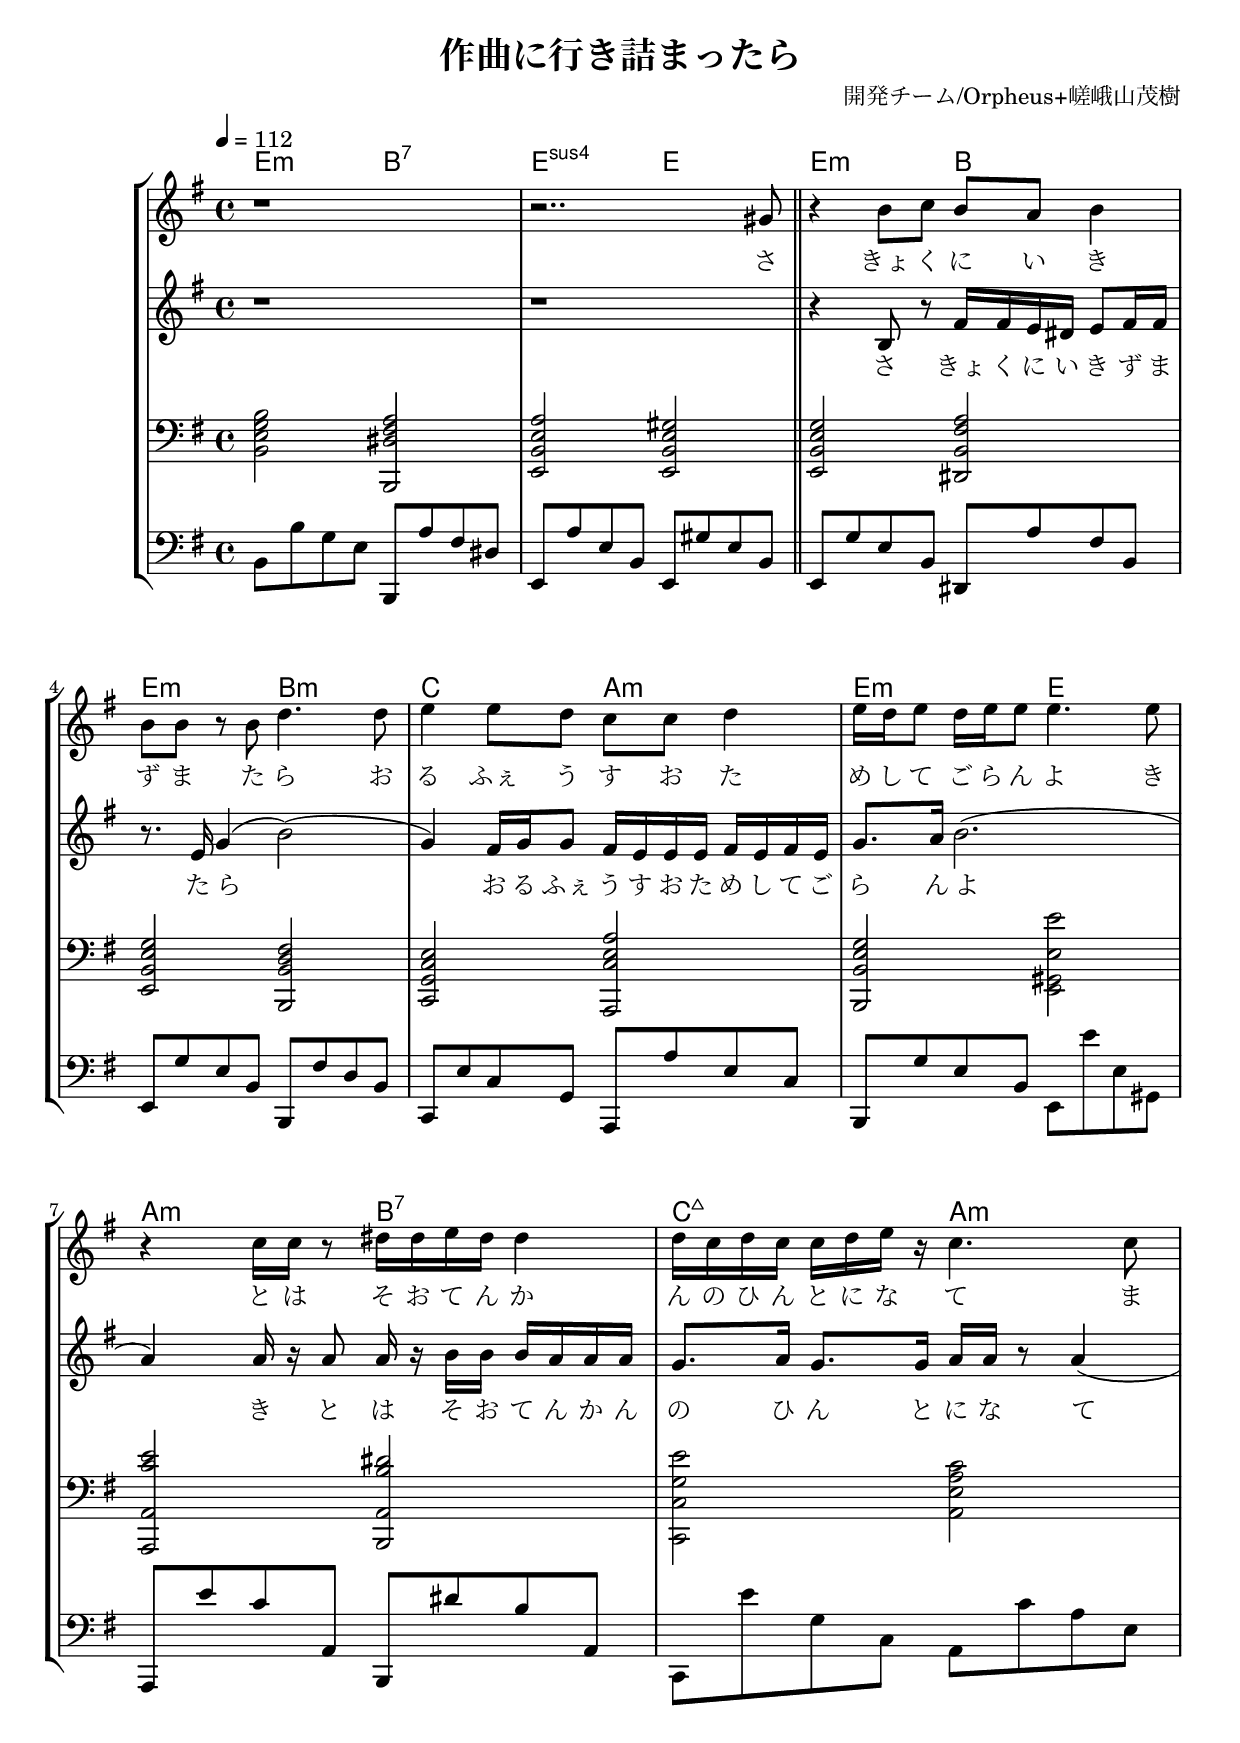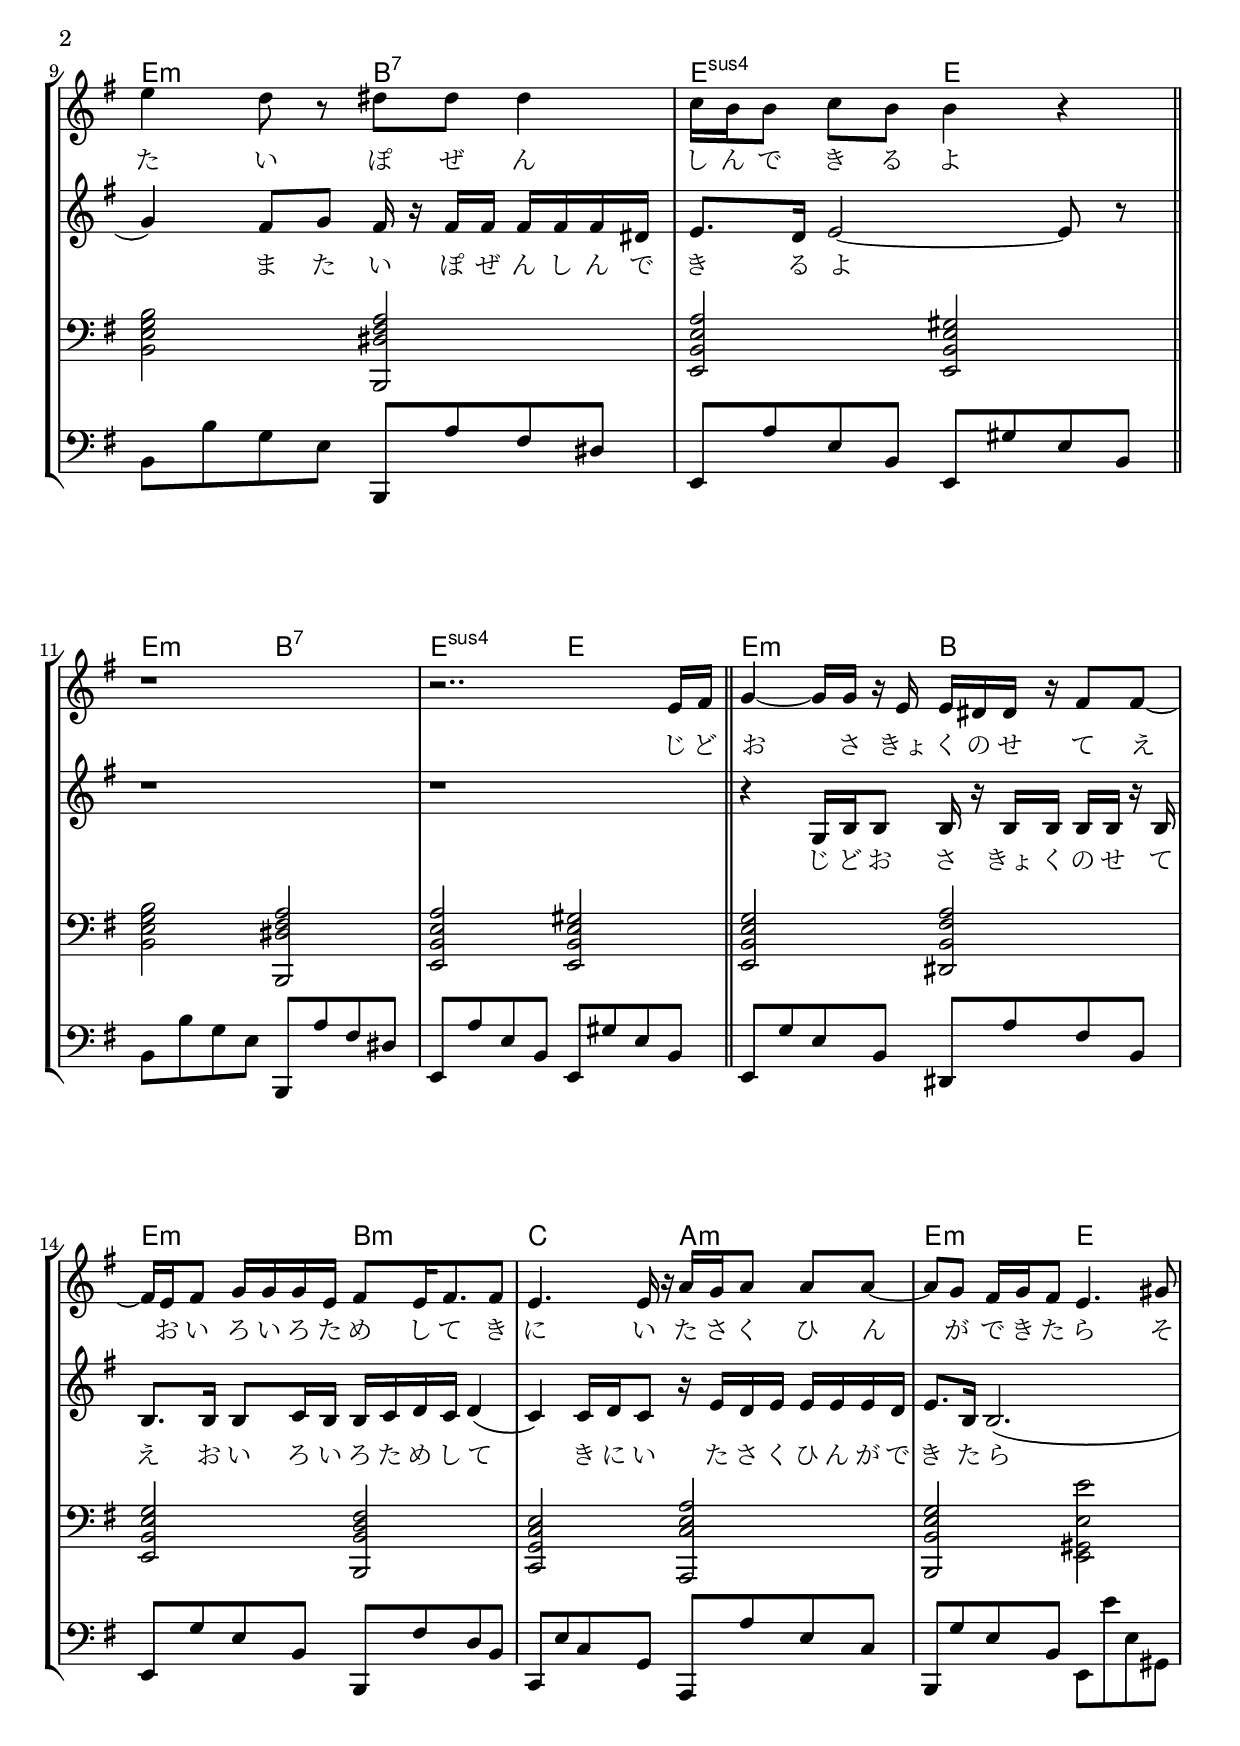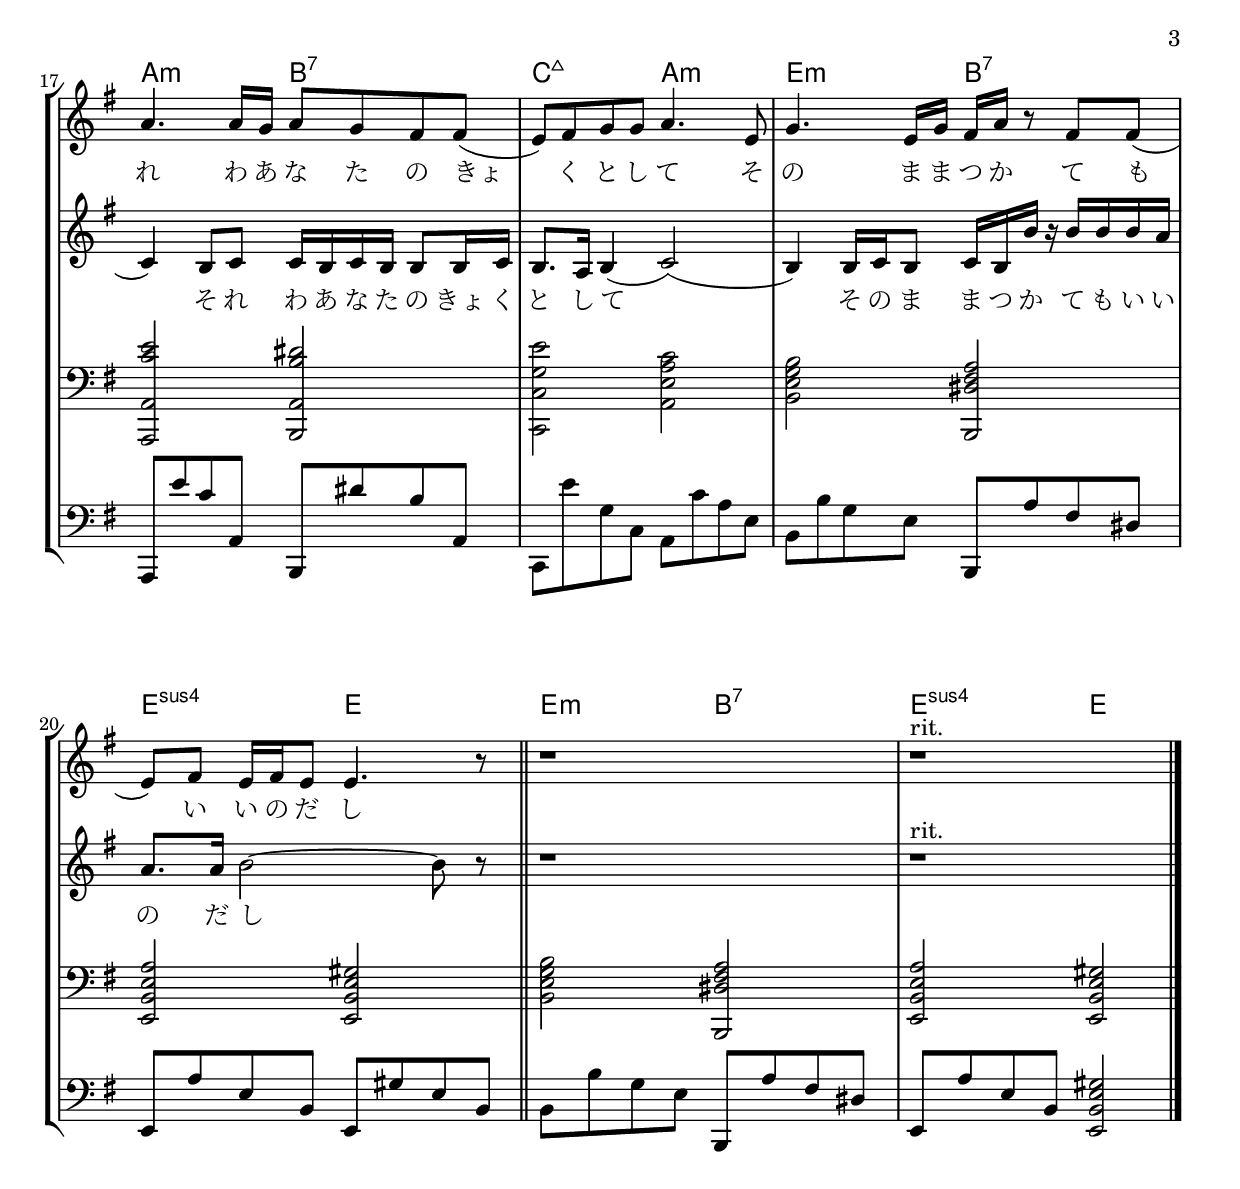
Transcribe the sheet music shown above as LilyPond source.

\version "2.12.1"

\header {
	title = \markup {作曲に行き詰まったら}
	composer = \markup \center-column {開発チーム/Orpheus+嵯峨山茂樹}
}

harmony = \chordmode {
	e2:m b:7 e:sus4 e 

	e:m b e:m b:m c a:m e:m e a:m b:7 c:maj7 a:m e:m b:7 e:sus4 e 

	e:m b:7 e:sus4 e 

	e:m b e:m b:m c a:m e:m e a:m b:7 c:maj7 a:m e:m b:7 e:sus4 e 

	e:m b:7 e:sus4 e 
}

melody = {
	\key g \major
	\tempo 4 = 112
	r1 | r2.. 
	\set Staff.midiInstrument = #"fss0.42"
	\set Staff.midiMinimumVolume = #0.7
	\set Staff.midiMaximumVolume = #0.9
	gis'8 
	r4  b'8  c''8  b'8  a'8  b'4 
	b'8  b'8  r8  b'8  d''4.  d''8 
	e''4  e''8  d''8  c''8  c''8  d''4 
	e''16  d''16  e''8  d''16  e''16  e''8  e''4.  e''8 
	r4  c''16  c''16  r8  dis''16  dis''16  e''16  dis''16  dis''4 
	d''16  c''16  d''16  c''16  c''16  d''16  e''16  r16  c''4.  c''8 
	e''4  d''8  r8  dis''8  dis''8  dis''4 
	c''16  b'16  b'8  c''8  b'8  b'4  	r4 	r1 | r2.. 
	\set Staff.midiInstrument = #"fss0.42"
	\set Staff.midiMinimumVolume = #0.7
	\set Staff.midiMaximumVolume = #0.9
	e'16  fis'16 
	g'4~g'16  g'16  r16  e'16  e'16  dis'16  dis'16  r16  fis'8  fis'8~ 
	fis'16  e'16  fis'8  g'16  g'16  g'16  e'16  fis'8  e'16  fis'8.  fis'8 
	e'4.  e'16  r16  a'16  g'16  a'8  a'8  a'8~ 
	a'8  g'8  fis'16  g'16  fis'8  e'4.  gis'8 
	a'4.  a'16  g'16  a'8  g'8  fis'8  fis'8 
	(e'8)  fis'8  g'8  g'8  a'4.  e'8 
	g'4.  e'16  g'16  fis'16  a'16  r8  fis'8  fis'8 
	(e'8)  fis'8  e'16  fis'16  e'8  e'4.  	r8 	r1 | r1^"rit." \bar "|."
}

words = \lyricmode {
	
	さ  きょ  く  に  い  き  ず  ま  た  ら  お  る  ふぇ  う  す  お  た  め  し  て  ご  ら  ん  よ  き  と  は  そ  お  て  ん  か  ん  の  ひ  ん  と  に  な  て  ま  た  い  ぽ  ぜ  ん  し  ん  で  き  る  よ  
	
	じ  ど  お  さ  きょ  く  の  せ  て  え  お  い  ろ  い  ろ  た  め  し  て  き  に  い  た  さ  く  ひ  ん  が  で  き  た  ら  そ  れ  わ  あ  な  た  の  きょ  く  と  し  て  そ  の  ま  ま  つ  か  て  も  い  い  の  だ  し  
	
}

secondmelody = {
	\key g \major
	\tempo 4 = 112
	r1 | r1   
	\set Staff.midiInstrument = #"mmi0.48"
	\set Staff.midiMinimumVolume = #0.7
	\set Staff.midiMaximumVolume = #0.9
	r4 b8  r8  fis'16  fis'16  e'16  dis'16  e'8  fis'16  fis'16 
	r8.  e'16  g'4  (b'2) 
	(g'4)  fis'16  g'16  g'8  fis'16  e'16  e'16  e'16  fis'16  e'16  fis'16  e'16 
	g'8.  a'16  b'2. 
	(a'4)  a'16  r16  a'8  a'16  r16  b'16  b'16  b'16  a'16  a'16  a'16 
	g'8.  a'16  g'8.  g'16  a'16  a'16  r8  a'4 
	(g'4)  fis'8  g'8  fis'16  r16  fis'16  fis'16  fis'16  fis'16  fis'16  dis'16 
	e'8.  d'16  e'2~e'8  	r8 	r1 | r1   
	\set Staff.midiInstrument = #"mmi0.48"
	\set Staff.midiMinimumVolume = #0.7
	\set Staff.midiMaximumVolume = #0.9
	r4 g16  b16  b8  b16  r16  b16  b16  b16  b16  r16  b16 
	b8.  b16  b8  c'16  b16  b16  c'16  d'16  c'16  d'4 
	(c'4)  c'16  d'16  c'8  r16  e'16  d'16  e'16  e'16  e'16  e'16  d'16 
	e'8.  b16  b2. 
	(c'4)  b8  c'8  c'16  b16  c'16  b16  b8  b16  c'16 
	b8.  a16  b4  (c'2) 
	(b4)  b16  c'16  b8  c'16  b16  b'16  r16  b'16  b'16  b'16  a'16 
	a'8.  a'16  b'2~b'8  	r8 	r1 | r1^"rit." \bar "|."
}

secondwords = \lyricmode {
	
	さ  きょ  く  に  い  き  ず  ま  た  ら  お  る  ふぇ  う  す  お  た  め  し  て  ご  ら  ん  よ  き  と  は  そ  お  て  ん  か  ん  の  ひ  ん  と  に  な  て  ま  た  い  ぽ  ぜ  ん  し  ん  で  き  る  よ  
	
	じ  ど  お  さ  きょ  く  の  せ  て  え  お  い  ろ  い  ろ  た  め  し  て  き  に  い  た  さ  く  ひ  ん  が  で  き  た  ら  そ  れ  わ  あ  な  た  の  きょ  く  と  し  て  そ  の  ま  ま  つ  か  て  も  い  い  の  だ  し  
	
}

tempochange = {
	\tempo 4 = 112
	r1 | r1 \bar "||"
	\tempo 4 = 112
	r1 | r1 | r1 | r1 | r1 | r1 | r1 | r1 \bar "||"
	\tempo 4 = 112
	r1 | r1 \bar "||"
	\tempo 4 = 112
	r1 | r1 | r1 | r1 | r1 | r1 | r1 | r1 \bar "||"
	\tempo 4 = 112
	r1 | \tempo 4 = 84 r2 \tempo 4 = 74 r2 \bar "|."
}

mainacc = {
	\clef bass
	\set Staff.midiInstrument = #"String Ensemble 1"
	\set Staff.midiMinimumVolume = #0.3
	\set Staff.midiMaximumVolume = #0.6
	\key g \major
	\tempo 4 = 112
	<b, e g b>2
	<b,, dis fis a>2
	<e, b, e a>2
	<e, b, e gis>2
	\bar "||"

	\set Staff.midiInstrument = #"String Ensemble 1"
	\set Staff.midiMinimumVolume = #0.3
	\set Staff.midiMaximumVolume = #0.6
	<e, b, e g>2
	<dis, b, fis a>2
	<e, b, e g>2
	<b,, b, d fis>2
	<c, g, c e>2
	<a,, c e a>2
	<b,, b, e g>2
	<e, gis, e e'>2
	<a,, a, c' e'>2
	<b,, a, b dis'>2
	<c, c g e'>2
	<a, e a c'>2
	<b, e g b>2
	<b,, dis fis a>2
	<e, b, e a>2
	<e, b, e gis>2
	\bar "||"

	\set Staff.midiInstrument = #"String Ensemble 1"
	\set Staff.midiMinimumVolume = #0.3
	\set Staff.midiMaximumVolume = #0.6
	<b, e g b>2
	<b,, dis fis a>2
	<e, b, e a>2
	<e, b, e gis>2
	\bar "||"

	\set Staff.midiInstrument = #"String Ensemble 1"
	\set Staff.midiMinimumVolume = #0.3
	\set Staff.midiMaximumVolume = #0.6
	<e, b, e g>2
	<dis, b, fis a>2
	<e, b, e g>2
	<b,, b, d fis>2
	<c, g, c e>2
	<a,, c e a>2
	<b,, b, e g>2
	<e, gis, e e'>2
	<a,, a, c' e'>2
	<b,, a, b dis'>2
	<c, c g e'>2
	<a, e a c'>2
	<b, e g b>2
	<b,, dis fis a>2
	<e, b, e a>2
	<e, b, e gis>2
	\bar "||"

	\set Staff.midiInstrument = #"String Ensemble 1"
	\set Staff.midiMinimumVolume = #0.3
	\set Staff.midiMaximumVolume = #0.6
	<b, e g b>2
	<b,, dis fis a>2
	<e, b, e a>2
	<e, b, e gis>2
	\bar "|."
}

subacc = {
	\clef bass
	\set Staff.midiInstrument = #"Pizzicato Strings"
	\set Staff.midiMinimumVolume = #0.3
	\set Staff.midiMaximumVolume = #0.6
	\key g \major
	\tempo 4 = 112
	b,8 b g e
	b,,8 a fis dis
	e,8 a e b,
	e,8 gis e b,
	\bar "||"

	\set Staff.midiInstrument = #"Pizzicato Strings"
	\set Staff.midiMinimumVolume = #0.3
	\set Staff.midiMaximumVolume = #0.6
	e,8 g e b,
	dis,8 a fis b,
	e,8 g e b,
	b,,8 fis d b,
	c,8 e c g,
	a,,8 a e c
	b,,8 g e b,
	e,8 e' e gis,
	a,,8 e' c' a,
	b,,8 dis' b a,
	c,8 e' g c
	a,8 c' a e
	b,8 b g e
	b,,8 a fis dis
	e,8 a e b,
	e,8 gis e b,
	\bar "||"

	\set Staff.midiInstrument = #"Pizzicato Strings"
	\set Staff.midiMinimumVolume = #0.3
	\set Staff.midiMaximumVolume = #0.6
	b,8 b g e
	b,,8 a fis dis
	e,8 a e b,
	e,8 gis e b,
	\bar "||"

	\set Staff.midiInstrument = #"Pizzicato Strings"
	\set Staff.midiMinimumVolume = #0.3
	\set Staff.midiMaximumVolume = #0.6
	e,8 g e b,
	dis,8 a fis b,
	e,8 g e b,
	b,,8 fis d b,
	c,8 e c g,
	a,,8 a e c
	b,,8 g e b,
	e,8 e' e gis,
	a,,8 e' c' a,
	b,,8 dis' b a,
	c,8 e' g c
	a,8 c' a e
	b,8 b g e
	b,,8 a fis dis
	e,8 a e b,
	e,8 gis e b,
	\bar "||"

	\set Staff.midiInstrument = #"Pizzicato Strings"
	\set Staff.midiMinimumVolume = #0.3
	\set Staff.midiMaximumVolume = #0.6
	b,8 b g e
	b,,8 a fis dis
	e,8 a e b,
	<e, b, e gis>2
	\bar "|."
}

percA = {
	\drummode {
	hh4 hh8 hh2 r8  |\times 16/32{ hh2 hh8. hh1 r4 r16 } \bar "||"
	hh8 hh8 hh8 hh8 hh8 hh8 hh8 hh8  |hh8 hh8 hh8 hh8 hh4 hh8 hh8  |hh8 hh8 hh8 hh8 hh8 hh8 hh8 hh8  |hh8 hh8 hh8 hh2 r8  |hh8 hh8 hh8 hh8 hh8 hh8 hh8 hh8  |hh8 hh8 hh8 hh8 hh4 hh8 hh8  |hh8 hh8 hh8 hh8 hh8 hh8 hh8 hh8  |r8 hh2. r8  \bar "||"
	hh8 hh8 hh8 hh8 hh8 hh8 hh8 hh8  |r8 hh2. r8  \bar "||"
	hh8 hh8 hh8 hh8 hh8 hh8 hh8 hh8  |hh8 hh8 hh8 hh8 hh4 hh8 hh8  |hh8 hh8 hh8 hh8 hh8 hh8 hh8 hh8  |hh8 hh8 hh8 hh2 r8  |hh8 hh8 hh8 hh8 hh8 hh8 hh8 hh8  |hh8 hh8 hh8 hh8 hh4 hh8 hh8  |hh8 hh8 hh8 hh8 hh8 hh8 hh8 hh8  |r8 hh2. r8  \bar "||"
	hh4 hh8 hh2 r8  |\times 16/32{ hh2 hh8. hh1 r4 r16 } \bar "|."
	}
}

percB = {
	\drummode {
	r16 hhp8 hhp8 hhp2 r8.  |\times 16/32{ r8 hhp4 hhp4 hhp8 hhp1 r4 } \bar "||"
	r4 sn8. sn8 sn8. sn8. sn16  |r4 sn8. sn8 sn8. sn4  |r4 sn8. sn8 sn8. sn8. sn16  |r8 sn8 sn4 sn8 sn16 sn8 sn8 sn16  |r4 sn8. sn8 sn8. sn8. sn16  |r4 sn8. sn8 sn8. sn4  |r4 sn8. sn8 sn8. sn8. sn16  |r4 sn2 sn4  \bar "||"
	r4 sn8. sn8 sn8. sn8. sn16  |r4 sn2 sn4  \bar "||"
	r4 sn8. sn8 sn8. sn8. sn16  |r4 sn8. sn8 sn8. sn4  |r4 sn8. sn8 sn8. sn8. sn16  |r8 sn8 sn4 sn8 sn16 sn8 sn8 sn16  |r4 sn8. sn8 sn8. sn8. sn16  |r4 sn8. sn8 sn8. sn4  |r4 sn8. sn8 sn8. sn8. sn16  |r4 sn2 sn4  \bar "||"
	r16 hhp8 hhp8 hhp2 r8.  |\times 16/32{ r8 hhp4 hhp4 hhp8 hhp1 r4 } \bar "|."
	}
}

percC = {
	\drummode {
	r1  |\times 16/32{ r1 r2 hho2 } \bar "||"
	bd8 bd4 bd2 bd8  |bd8 bd2 bd4.  |bd8 bd4 bd2 bd8  |bd4 r16 bd8. bd2  |bd8 bd4 bd2 bd8  |bd8 bd2 bd4.  |bd8 bd4 bd2 bd8  |bd8 bd4. bd4. bd8  \bar "||"
	bd8 bd4 bd2 bd8  |bd8 bd4. bd4. bd8  \bar "||"
	bd8 bd4 bd2 bd8  |bd8 bd2 bd4.  |bd8 bd4 bd2 bd8  |bd4 r16 bd8. bd2  |bd8 bd4 bd2 bd8  |bd8 bd2 bd4.  |bd8 bd4 bd2 bd8  |bd8 bd4. bd4. bd8  \bar "||"
	r1  |\times 16/32{ r1 r2 hho2 } \bar "|."
	}
}

percD = {
	\drummode {
	bd8. bd8. bd2 bd8  |\times 16/32{ bd4. bd4. bd8 bd2 r8 bd2 } \bar "||"
	r1  |r2 r8 hho4.  |r1  |r4. r16 hho2 r16  |r1  |r2 r8 hho4.  |r1  |r4. r16 hho2 r16  \bar "||"
	r1  |r2 r8 hho4.  \bar "||"
	r1  |r2 r8 hho4.  |r1  |r4. r16 hho2 r16  |r1  |r2 r8 hho4.  |r1  |r4. r16 hho2 r16  \bar "||"
	bd8. bd8. bd2 bd8  |\times 16/32{ bd4. bd4. bd8 bd2 r8 bd2 } \bar "|."
	}
}

percE = {
	\drummode {
	r2 ss2  |\times 16/32{ r1 ss1 } \bar "||"
	r1 |r1 |r1 |r1 |r1 |r1 |r1 |cymc1  \bar "||"
	r1 |cymc1  \bar "||"
	r1 |r1 |r1 |r1 |r1 |r1 |r1 |cymc1  \bar "||"
	r2 ss2  |\times 16/32{ r1 ss1 } \bar "|."
	}
}

percF = {
	\drummode {
	r1 |\times 16/32{ r1 sn4 sn8 sn2 r8 } \bar "||"
	r1 |r1 |r1 |r1 |r1 |r1 |r1 |r4 r16 tommh16 tommh4. tommh4  \bar "||"
	r1 |r4 r16 tommh16 tommh4. tommh4  \bar "||"
	r1 |r1 |r1 |r1 |r1 |r1 |r1 |r4 r16 tommh16 tommh4. tommh4  \bar "||"
	r1 |\times 16/32{ r1 sn4 sn8 sn2 r8 } \bar "|."
	}
}

percG = {
	\drummode {
	r1 |r1 \bar "||"
	r1 |r1 |r1 |r1 |r1 |r1 |r1 |r4. r16 tomml4. tomml8.  \bar "||"
	r1 |r4. r16 tomml4. tomml8.  \bar "||"
	r1 |r1 |r1 |r1 |r1 |r1 |r1 |r4. r16 tomml4. tomml8.  \bar "||"
	r1 |r1 \bar "|."
	}
}

percH = {
	\drummode {
	r1 |\times 16/32{ r1 r2 r8 tommh4. } \bar "||"
	r1 |r1 |r1 |r1 |r1 |r1 |r1 |r2 r16 toml8 toml4 r16  \bar "||"
	r1 |r2 r16 toml8 toml4 r16  \bar "||"
	r1 |r1 |r1 |r1 |r1 |r1 |r1 |r2 r16 toml8 toml4 r16  \bar "||"
	r1 |\times 16/32{ r1 r2 r8 tommh4. } \bar "|."
	}
}

percI = {
	\drummode {
	r1 |\times 16/32{ r1 r2. tomfh4 } \bar "||"
	r1 |r1 |r1 |r1 |r1 |r1 |r1 |r2 r8 tomfh4 tomfh8  \bar "||"
	r1 |r2 r8 tomfh4 tomfh8  \bar "||"
	r1 |r1 |r1 |r1 |r1 |r1 |r1 |r2 r8 tomfh4 tomfh8  \bar "||"
	r1 |\times 16/32{ r1 r2. tomfh4 } \bar "|."
	}
}

\score {
	<<
		\new StaffGroup <<
			\new ChordNames {\harmony}
			\new Voice = "melody" {\melody}
			\new Lyrics \lyricsto "melody" \words
			\new Voice = "secondmelody" {\secondmelody}
			\new Lyrics \lyricsto "secondmelody" \secondwords
			\new Staff = "mainacc" {\mainacc}
			\new Staff = "subacc" {\subacc}
		>>
	>>
	\layout { }
}
